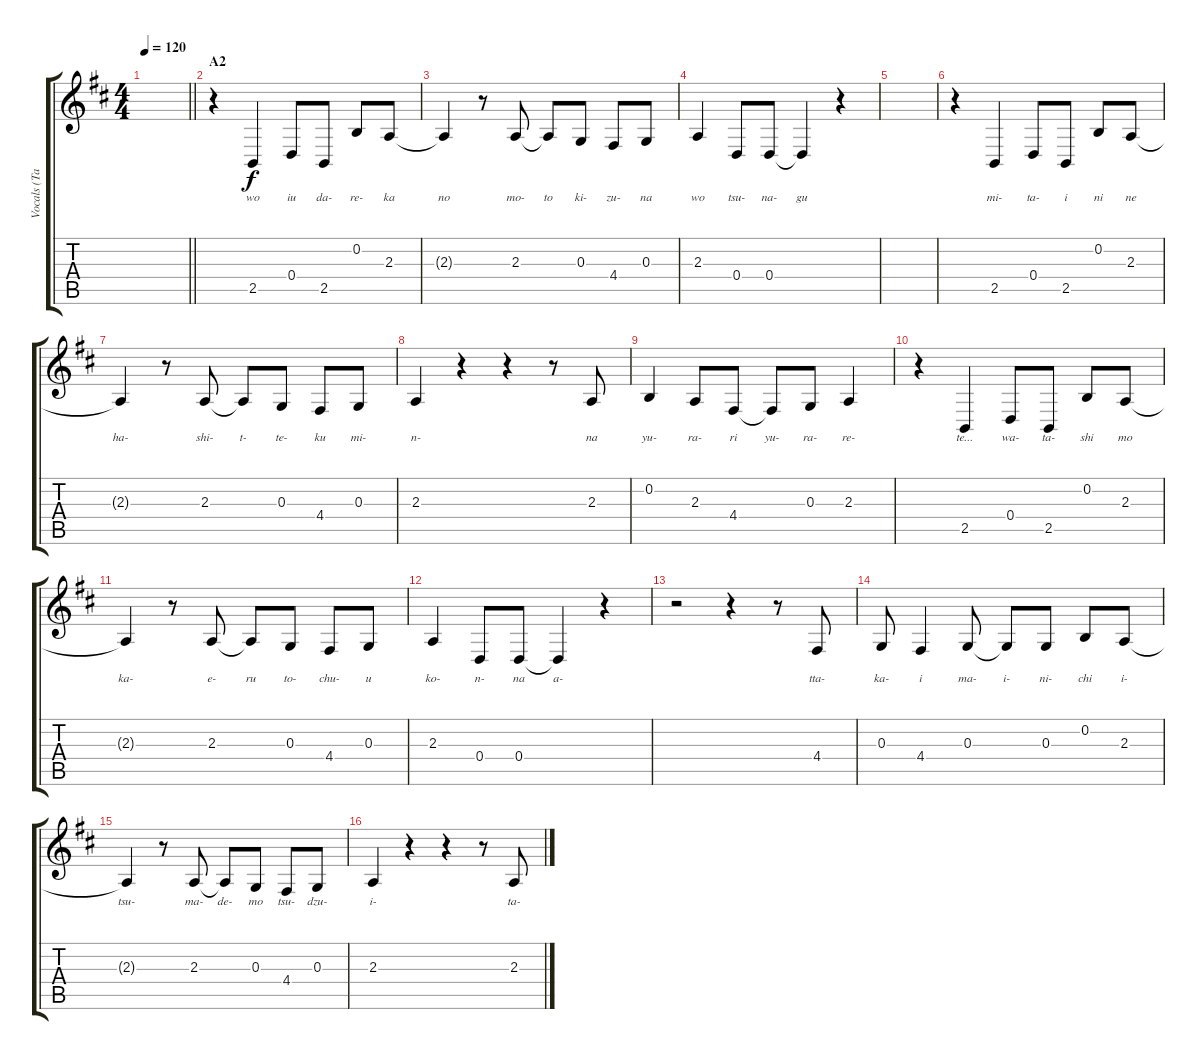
\track ("Vocals (Tainaka Ritsu)" "Vocals (Ta") {instrument altosax}
\staff {score tabs}
\tuning (E4 B3 G3 D3 A2 E2) {hide}
\ts (4 4)
\tempo 120
\clef g2
\barLineRight lightlight
\ks d
|
\section ("" "A2")
r.4 2.5.4{lyrics (0 "wo") lyrics (1 "") lyrics (2 "") lyrics (3 "") lyrics (4 "")} 0.4.8{lyrics (0 "iu") lyrics (1 "") lyrics (2 "") lyrics (3 "") lyrics (4 "")} 2.5.8{lyrics (0 "da-") lyrics (1 "") lyrics (2 "") lyrics (3 "") lyrics (4 "")} 0.2.8{lyrics (0 "re-") lyrics (1 "") lyrics (2 "") lyrics (3 "") lyrics (4 "")} 2.3.8{lyrics (0 "ka") lyrics (1 "") lyrics (2 "") lyrics (3 "") lyrics (4 "")} |
2.3{t}.4{lyrics (0 "no") lyrics (1 "") lyrics (2 "") lyrics (3 "") lyrics (4 "")} r.8 2.3.8{lyrics (0 "mo-") lyrics (1 "") lyrics (2 "") lyrics (3 "") lyrics (4 "")} 2.3{t}.8{lyrics (0 "to") lyrics (1 "") lyrics (2 "") lyrics (3 "") lyrics (4 "")} 0.3.8{lyrics (0 "ki-") lyrics (1 "") lyrics (2 "") lyrics (3 "") lyrics (4 "")} 4.4.8{lyrics (0 "zu-") lyrics (1 "") lyrics (2 "") lyrics (3 "") lyrics (4 "")} 0.3.8{lyrics (0 "na") lyrics (1 "") lyrics (2 "") lyrics (3 "") lyrics (4 "")} |
2.3.4{lyrics (0 "wo") lyrics (1 "") lyrics (2 "") lyrics (3 "") lyrics (4 "")} 0.4.8{lyrics (0 "tsu-") lyrics (1 "") lyrics (2 "") lyrics (3 "") lyrics (4 "")} 0.4.8{lyrics (0 "na-") lyrics (1 "") lyrics (2 "") lyrics (3 "") lyrics (4 "")} 0.4{t}.4{lyrics (0 "gu") lyrics (1 "") lyrics (2 "") lyrics (3 "") lyrics (4 "")} r.4 |
|
r.4 2.5.4{lyrics (0 "mi-") lyrics (1 "") lyrics (2 "") lyrics (3 "") lyrics (4 "")} 0.4.8{lyrics (0 "ta-") lyrics (1 "") lyrics (2 "") lyrics (3 "") lyrics (4 "")} 2.5.8{lyrics (0 "i") lyrics (1 "") lyrics (2 "") lyrics (3 "") lyrics (4 "")} 0.2.8{lyrics (0 "ni") lyrics (1 "") lyrics (2 "") lyrics (3 "") lyrics (4 "")} 2.3.8{lyrics (0 "ne") lyrics (1 "") lyrics (2 "") lyrics (3 "") lyrics (4 "")} |
2.3{t}.4{lyrics (0 "ha-") lyrics (1 "") lyrics (2 "") lyrics (3 "") lyrics (4 "")} r.8 2.3.8{lyrics (0 "shi-") lyrics (1 "") lyrics (2 "") lyrics (3 "") lyrics (4 "")} 2.3{t}.8{lyrics (0 "t-") lyrics (1 "") lyrics (2 "") lyrics (3 "") lyrics (4 "")} 0.3.8{lyrics (0 "te-") lyrics (1 "") lyrics (2 "") lyrics (3 "") lyrics (4 "")} 4.4.8{lyrics (0 "ku") lyrics (1 "") lyrics (2 "") lyrics (3 "") lyrics (4 "")} 0.3.8{lyrics (0 "mi-") lyrics (1 "") lyrics (2 "") lyrics (3 "") lyrics (4 "")} |
2.3.4{lyrics (0 "n-") lyrics (1 "") lyrics (2 "") lyrics (3 "") lyrics (4 "")} r.4 r.4 r.8 2.3.8{lyrics (0 "na") lyrics (1 "") lyrics (2 "") lyrics (3 "") lyrics (4 "")} |
0.2.4{lyrics (0 "yu-") lyrics (1 "") lyrics (2 "") lyrics (3 "") lyrics (4 "")} 2.3.8{lyrics (0 "ra-") lyrics (1 "") lyrics (2 "") lyrics (3 "") lyrics (4 "")} 4.4.8{lyrics (0 "ri") lyrics (1 "") lyrics (2 "") lyrics (3 "") lyrics (4 "")} 4.4{t}.8{lyrics (0 "yu-") lyrics (1 "") lyrics (2 "") lyrics (3 "") lyrics (4 "")} 0.3.8{lyrics (0 "ra-") lyrics (1 "") lyrics (2 "") lyrics (3 "") lyrics (4 "")} 2.3.4{lyrics (0 "re-") lyrics (1 "") lyrics (2 "") lyrics (3 "") lyrics (4 "")} |
r.4 2.5.4{lyrics (0 "te...") lyrics (1 "") lyrics (2 "") lyrics (3 "") lyrics (4 "")} 0.4.8{lyrics (0 "wa-") lyrics (1 "") lyrics (2 "") lyrics (3 "") lyrics (4 "")} 2.5.8{lyrics (0 "ta-") lyrics (1 "") lyrics (2 "") lyrics (3 "") lyrics (4 "")} 0.2.8{lyrics (0 "shi") lyrics (1 "") lyrics (2 "") lyrics (3 "") lyrics (4 "")} 2.3.8{lyrics (0 "mo") lyrics (1 "") lyrics (2 "") lyrics (3 "") lyrics (4 "")} |
2.3{t}.4{lyrics (0 "ka-") lyrics (1 "") lyrics (2 "") lyrics (3 "") lyrics (4 "")} r.8 2.3.8{lyrics (0 "e-") lyrics (1 "") lyrics (2 "") lyrics (3 "") lyrics (4 "")} 2.3{t}.8{lyrics (0 "ru") lyrics (1 "") lyrics (2 "") lyrics (3 "") lyrics (4 "")} 0.3.8{lyrics (0 "to-") lyrics (1 "") lyrics (2 "") lyrics (3 "") lyrics (4 "")} 4.4.8{lyrics (0 "chu-") lyrics (1 "") lyrics (2 "") lyrics (3 "") lyrics (4 "")} 0.3.8{lyrics (0 "u") lyrics (1 "") lyrics (2 "") lyrics (3 "") lyrics (4 "")} |
2.3.4{lyrics (0 "ko-") lyrics (1 "") lyrics (2 "") lyrics (3 "") lyrics (4 "")} 0.4.8{lyrics (0 "n-") lyrics (1 "") lyrics (2 "") lyrics (3 "") lyrics (4 "")} 0.4.8{lyrics (0 "na") lyrics (1 "") lyrics (2 "") lyrics (3 "") lyrics (4 "")} 0.4{t}.4{lyrics (0 "a-") lyrics (1 "") lyrics (2 "") lyrics (3 "") lyrics (4 "")} r.4 |
r.2 r.4 r.8 4.4.8{lyrics (0 "tta-") lyrics (1 "") lyrics (2 "") lyrics (3 "") lyrics (4 "")} |
0.3.8{lyrics (0 "ka-") lyrics (1 "") lyrics (2 "") lyrics (3 "") lyrics (4 "")} 4.4.4{lyrics (0 "i") lyrics (1 "") lyrics (2 "") lyrics (3 "") lyrics (4 "")} 0.3.8{lyrics (0 "ma-") lyrics (1 "") lyrics (2 "") lyrics (3 "") lyrics (4 "")} 0.3{t}.8{lyrics (0 "i-") lyrics (1 "") lyrics (2 "") lyrics (3 "") lyrics (4 "")} 0.3.8{lyrics (0 "ni-") lyrics (1 "") lyrics (2 "") lyrics (3 "") lyrics (4 "")} 0.2.8{lyrics (0 "chi") lyrics (1 "") lyrics (2 "") lyrics (3 "") lyrics (4 "")} 2.3.8{lyrics (0 "i-") lyrics (1 "") lyrics (2 "") lyrics (3 "") lyrics (4 "")} |
2.3{t}.4{lyrics (0 "tsu-") lyrics (1 "") lyrics (2 "") lyrics (3 "") lyrics (4 "")} r.8 2.3.8{lyrics (0 "ma-") lyrics (1 "") lyrics (2 "") lyrics (3 "") lyrics (4 "")} 2.3{t}.8{lyrics (0 "de-") lyrics (1 "") lyrics (2 "") lyrics (3 "") lyrics (4 "")} 0.3.8{lyrics (0 "mo") lyrics (1 "") lyrics (2 "") lyrics (3 "") lyrics (4 "")} 4.4.8{lyrics (0 "tsu-") lyrics (1 "") lyrics (2 "") lyrics (3 "") lyrics (4 "")} 0.3.8{lyrics (0 "dzu-") lyrics (1 "") lyrics (2 "") lyrics (3 "") lyrics (4 "")} |
2.3.4{lyrics (0 "i-") lyrics (1 "") lyrics (2 "") lyrics (3 "") lyrics (4 "")} r.4 r.4 r.8 2.3.8{lyrics (0 "ta-") lyrics (1 "") lyrics (2 "") lyrics (3 "") lyrics (4 "")}
